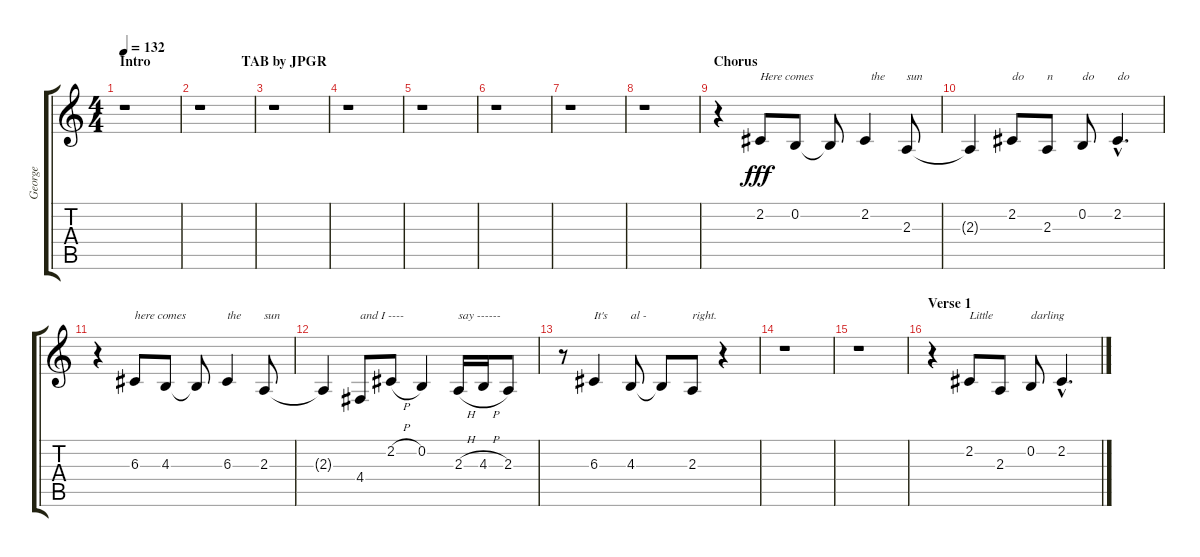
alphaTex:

\track ("George" "George") {instrument tenorsax}
\staff {score tabs}
\tuning (E4 B3 G3 D3 A2 E2) {hide}
\ts (4 4)
\section ("" "Intro                          TAB by JPGR")
\tempo 132
\clef g2
\ks c
r.1{dy fff instrument tenorsax} |
r.1 |
r.1 |
r.1 |
r.1 |
r.1 |
r.1 |
r.1 |
\section ("" "Chorus")
r.4 2.2.8{txt "Here comes"} 0.2.8 0.2{t}.8 2.2.4{txt "  the"} 2.3.8{txt "sun"} |
2.3{t}.4 2.2.8{txt "do"} 2.3.8{txt "n"} 0.2.8{txt "do"} 2.2{hac}.4{d txt "do"} |
r.4 6.3.8{txt "here comes"} 4.3.8 4.3{t}.8 6.3.4{txt "the"} 2.3.8{txt "sun"} |
2.3{t}.4 4.4.8{txt "and I ----"} 2.2{h}.8 0.2.4 2.3{h}.16{txt "say ------"} 4.3{h}.16 2.3.8 |
r.8 6.3.4{txt "It's"} 4.3.8{txt "al -"} 4.3{t}.8 2.3.8{txt "right."} r.4 |
r.1 |
r.1 |
\section ("" "Verse 1")
r.4 2.2.8{txt "Little"} 2.3.8 0.2.8{txt "darling"} 2.2{hac}.4{d}
